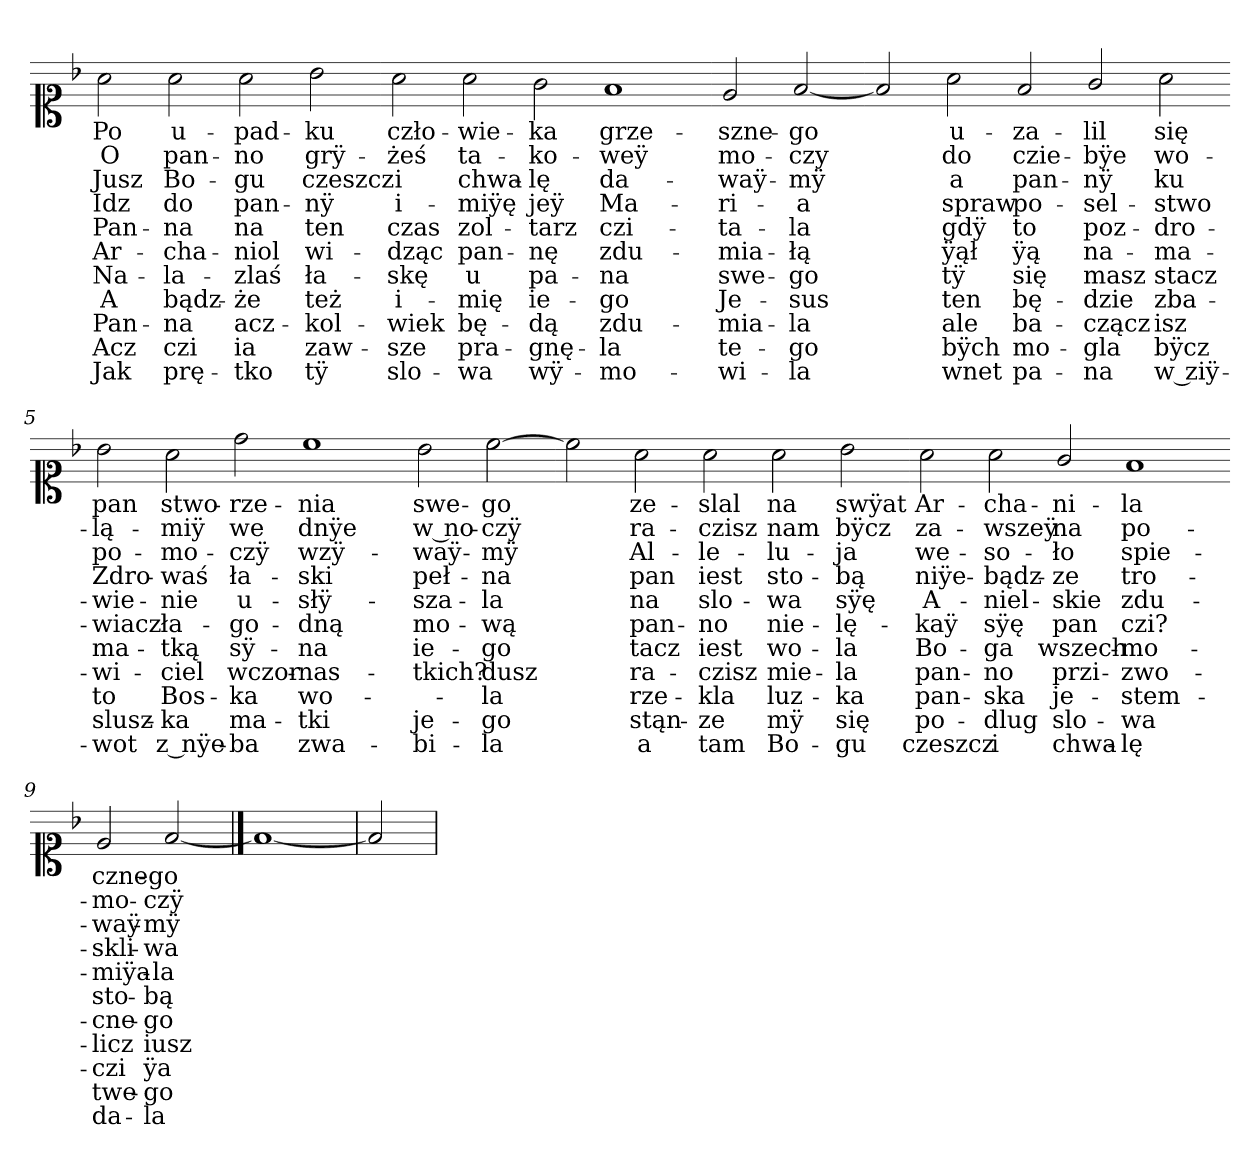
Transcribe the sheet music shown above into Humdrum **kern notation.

**kern	**text	**text	**text	**text	**text	**text	**text	**text	**text	**text	**text
*part1	*part1	*part1	*part1	*part1	*part1	*part1	*part1	*part1	*part1	*part1	*part1
*staff1	*staff1	*staff1	*staff1	*staff1	*staff1	*staff1	*staff1	*staff1	*staff1	*staff1	*staff1
*clefC1	*	*	*	*	*	*	*	*	*	*	*
*k[b-]	*	*	*	*	*	*	*	*	*	*	*
=1	=1	=1	=1	=1	=1	=1	=1	=1	=1	=1	=1
2a\	Po	O	Jusz	Idz	Pan-	Ar-	Na-	A	Pan-	Acz	Jak
2a\	u-	pan-	Bo-	do	-na	-cha-	-la-	bądz-	-na	czi	prę-
2a\	-pad-	-no	-gu	pan-	na	-niol	-zlaś	-że	acz-	ia	-tko
2b-\	-ku	grÿ-	czeszcz	-nÿ	ten	wi-	ła-	też	-kol-	zaw-	tÿ
=2-	=2-	=2-	=2-	=2-	=2-	=2-	=2-	=2-	=2-	=2-	=2-
2a\	czło-	-żeś	i	i-	czas	-dząc	-skę	i-	-wiek	-sze	slo-
2a\	-wie-	ta-	chwa-	-miÿę	zol-	pan-	u	-mię	bę-	pra-	-wa
2g\	-ka	-ko-	-lę	jeÿ	-tarz	-nę	pa-	ie-	-dą	-gnę-	wÿ-
1f/	grze-	-weÿ	da-	Ma-	czi-	zdu-	-na	-go	zdu-	-la	-mo-
=3-	=3-	=3-	=3-	=3-	=3-	=3-	=3-	=3-	=3-	=3-	=3-
2e/	-szne-	mo-	-waÿ-	-ri-	-ta-	-mia-	swe-	Je-	-mia-	te-	-wi-
[2f/	-go	-czy	-mÿ	-a	-la	-łą	-go	-sus	-la	-go	-la
=4-	=4-	=4-	=4-	=4-	=4-	=4-	=4-	=4-	=4-	=4-	=4-
2f/]	.	.	.	.	.	.	.	.	.	.	.
2a\	u-	do	a	spraw	gdÿ	ÿął	tÿ	ten	ale	bÿch	wnet
2f/	-za-	czie-	pan-	po-	to	ÿą	się	bę-	ba-	mo-	pa-
2g/	-lil	-bÿe	-nÿ	-sel-	poz-	na-	masz	-dzie	-czącz	-gla	-na
2a\	się	wo-	ku	-stwo	-dro-	-ma-	stacz	zba-	isz	bÿcz	w ziÿ-
=5-	=5-	=5-	=5-	=5-	=5-	=5-	=5-	=5-	=5-	=5-	=5-
2b-\	pan	-lą-	po-	Zdro-	-wie-	-wiacz	ma-	-wi-	to	slusz-	-wot
2a\	stwo-	-miÿ	-mo-	-waś	-nie	ła-	-tką	-ciel	Bos-	-ka	z nÿe-
2dd\	-rze-	we	-czÿ	ła-	u-	-go-	sÿ-	wczor-	-ka	ma-	-ba
1cc\	-nia	dnÿe	wzÿ-	-ski	-słÿ-	-dną	-na	-nas-	wo-	-tki	zwa-
=6-	=6-	=6-	=6-	=6-	=6-	=6-	=6-	=6-	=6-	=6-	=6-
2b-\	swe-	w no-	-waÿ-	peł-	-sza-	mo-	ie-	-tkich?	.	je-	-bi-
[2cc\	-go	-czÿ	-mÿ	-na	-la	-wą	-go	dusz	-la	-go	-la
=7-	=7-	=7-	=7-	=7-	=7-	=7-	=7-	=7-	=7-	=7-	=7-
2cc\]	.	.	.	.	.	.	.	.	.	.	.
2a\	ze-	ra-	Al-	pan	na	pan-	tacz	ra-	rze-	stąn-	a
2a\	-slal	-czisz	-le-	iest	slo-	-no	iest	-czisz	-kla	-ze	tam
2a\	na	nam	-lu-	sto-	-wa	nie-	wo-	mie-	luz-	mÿ	Bo-
2b-\	swÿat	bÿcz	-ja	-bą	sÿę	-lę-	-la	-la	-ka	się	-gu
=8-	=8-	=8-	=8-	=8-	=8-	=8-	=8-	=8-	=8-	=8-	=8-
2a\	Ar-	za-	we-	niÿe-	A-	-kaÿ	Bo-	pan-	pan-	po-	czeszcz
2a\	-cha-	-wszeÿ	-so-	-bądz-	-niel-	sÿę	-ga	-no	-ska	-dlug	i
2g/	-ni-	na	-ło	-ze	-skie	pan	wszech-	przi-	je-	slo-	chwa-
1f/	-la	po-	spie-	tro-	zdu-	czi?	-mo-	-zwo-	-stem-	-wa	-lę
=9-	=9-	=9-	=9-	=9-	=9-	=9-	=9-	=9-	=9-	=9-	=9-
2e/	czne-	-mo-	-waÿ-	-skli-	-miÿa-	sto-	-cne-	-licz	-czi	twe-	da-
[2f/	-go	-czÿ	-mÿ	-wa	-la	-bą	-go	iusz	ÿa	-go	-la
==10	==10	==10	==10	==10	==10	==10	==10	==10	==10	==10	==10
1f/_	.	.	.	.	.	.	.	.	.	.	.
=11	=11	=11	=11	=11	=11	=11	=11	=11	=11	=11	=11
2f/]	.	.	.	.	.	.	.	.	.	.	.
=	=	=	=	=	=	=	=	=	=	=	=
*-	*-	*-	*-	*-	*-	*-	*-	*-	*-	*-	*-
